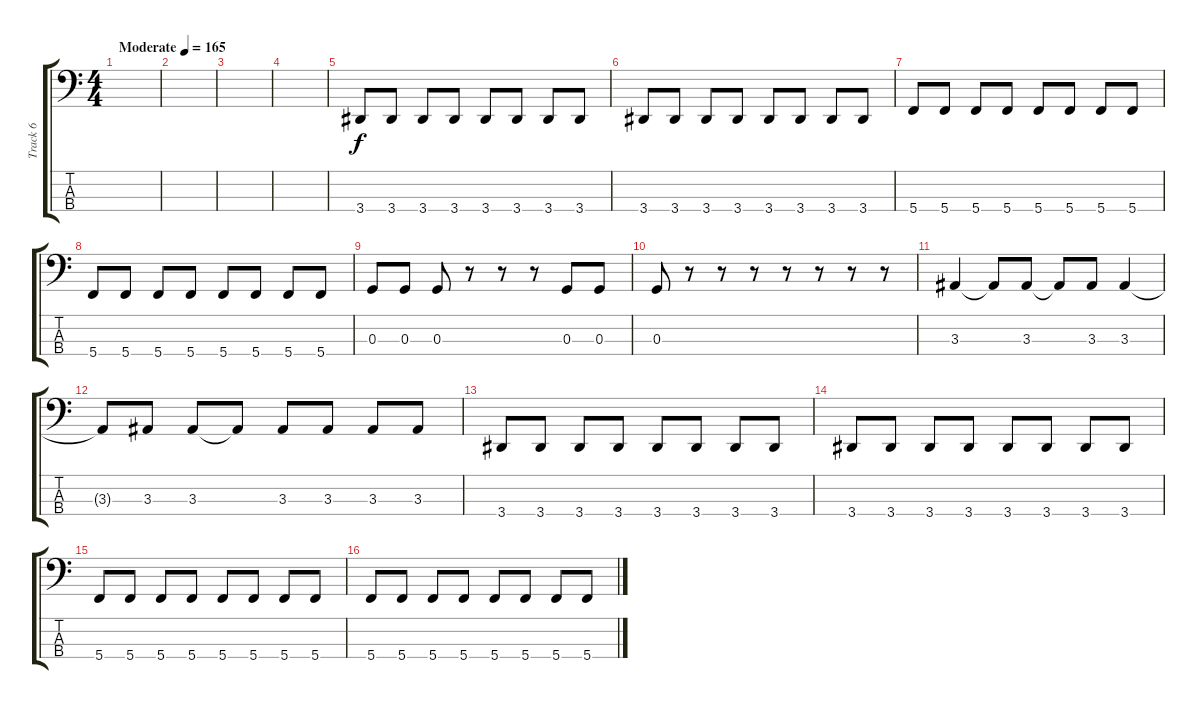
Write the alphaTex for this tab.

\track ("Track 6" "Track 6") {instrument electricbasspick}
\staff {score tabs}
\tuning (F2 C2 G1 C1) {hide}
\ts (4 4)
\tempo (165 "Moderate")
\clef f4
\ks c
|
|
|
|
3.4.8 3.4.8 3.4.8 3.4.8 3.4.8 3.4.8 3.4.8 3.4.8 |
3.4.8 3.4.8 3.4.8 3.4.8 3.4.8 3.4.8 3.4.8 3.4.8 |
5.4.8 5.4.8 5.4.8 5.4.8 5.4.8 5.4.8 5.4.8 5.4.8 |
5.4.8 5.4.8 5.4.8 5.4.8 5.4.8 5.4.8 5.4.8 5.4.8 |
0.3.8 0.3.8 0.3.8 r.8 r.8 r.8 0.3.8 0.3.8 |
0.3.8 r.8 r.8 r.8 r.8 r.8 r.8 r.8 |
3.3.4 3.3{t}.8 3.3.8 3.3{t}.8 3.3.8 3.3.4 |
3.3{t}.8 3.3.8 3.3.8 3.3{t}.8 3.3.8 3.3.8 3.3.8 3.3.8 |
3.4.8 3.4.8 3.4.8 3.4.8 3.4.8 3.4.8 3.4.8 3.4.8 |
3.4.8 3.4.8 3.4.8 3.4.8 3.4.8 3.4.8 3.4.8 3.4.8 |
5.4.8 5.4.8 5.4.8 5.4.8 5.4.8 5.4.8 5.4.8 5.4.8 |
5.4.8 5.4.8 5.4.8 5.4.8 5.4.8 5.4.8 5.4.8 5.4.8
